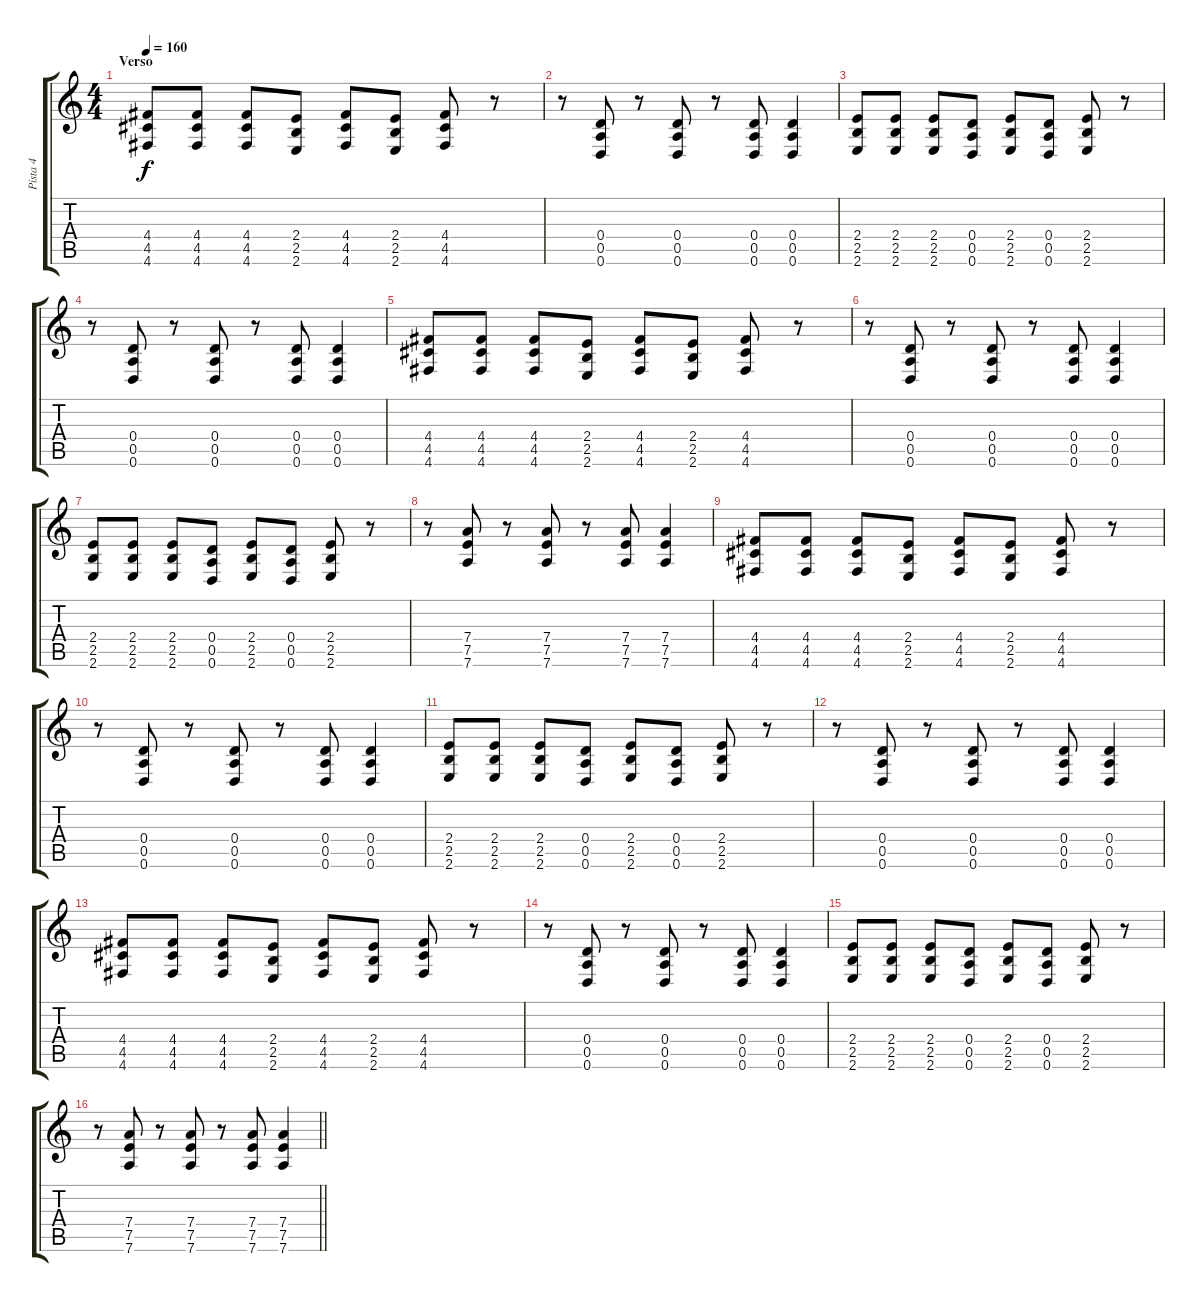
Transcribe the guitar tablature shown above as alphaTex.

\track ("Pista 4" "Pista 4") {instrument distortionguitar}
\staff {score tabs}
\tuning (E4 B3 G3 D3 A2 D2) {hide}
\ts (4 4)
\section ("" "Verso")
\tempo 160
\clef g2
\ks c
(4.4 4.5 4.6).8{dy f} (4.4 4.5 4.6).8 (4.4 4.5 4.6).8 (2.4 2.5 2.6).8 (4.4 4.5 4.6).8 (2.4 2.5 2.6).8 (4.4 4.5 4.6).8 r.8 |
r.8 (0.4 0.5 0.6).8 r.8 (0.4 0.5 0.6).8 r.8 (0.4 0.5 0.6).8 (0.4 0.5 0.6).4 |
(2.4 2.5 2.6).8 (2.4 2.5 2.6).8 (2.4 2.5 2.6).8 (0.4 0.5 0.6).8 (2.4 2.5 2.6).8 (0.4 0.5 0.6).8 (2.4 2.5 2.6).8 r.8 |
r.8 (0.4 0.5 0.6).8 r.8 (0.4 0.5 0.6).8 r.8 (0.4 0.5 0.6).8 (0.4 0.5 0.6).4 |
(4.4 4.5 4.6).8 (4.4 4.5 4.6).8 (4.4 4.5 4.6).8 (2.4 2.5 2.6).8 (4.4 4.5 4.6).8 (2.4 2.5 2.6).8 (4.4 4.5 4.6).8 r.8 |
r.8 (0.4 0.5 0.6).8 r.8 (0.4 0.5 0.6).8 r.8 (0.4 0.5 0.6).8 (0.4 0.5 0.6).4 |
(2.4 2.5 2.6).8 (2.4 2.5 2.6).8 (2.4 2.5 2.6).8 (0.4 0.5 0.6).8 (2.4 2.5 2.6).8 (0.4 0.5 0.6).8 (2.4 2.5 2.6).8 r.8 |
r.8 (7.4 7.5 7.6).8 r.8 (7.4 7.5 7.6).8 r.8 (7.4 7.5 7.6).8 (7.4 7.5 7.6).4 |
(4.4 4.5 4.6).8 (4.4 4.5 4.6).8 (4.4 4.5 4.6).8 (2.4 2.5 2.6).8 (4.4 4.5 4.6).8 (2.4 2.5 2.6).8 (4.4 4.5 4.6).8 r.8 |
r.8 (0.4 0.5 0.6).8 r.8 (0.4 0.5 0.6).8 r.8 (0.4 0.5 0.6).8 (0.4 0.5 0.6).4 |
(2.4 2.5 2.6).8 (2.4 2.5 2.6).8 (2.4 2.5 2.6).8 (0.4 0.5 0.6).8 (2.4 2.5 2.6).8 (0.4 0.5 0.6).8 (2.4 2.5 2.6).8 r.8 |
r.8 (0.4 0.5 0.6).8 r.8 (0.4 0.5 0.6).8 r.8 (0.4 0.5 0.6).8 (0.4 0.5 0.6).4 |
(4.4 4.5 4.6).8 (4.4 4.5 4.6).8 (4.4 4.5 4.6).8 (2.4 2.5 2.6).8 (4.4 4.5 4.6).8 (2.4 2.5 2.6).8 (4.4 4.5 4.6).8 r.8 |
r.8 (0.4 0.5 0.6).8 r.8 (0.4 0.5 0.6).8 r.8 (0.4 0.5 0.6).8 (0.4 0.5 0.6).4 |
(2.4 2.5 2.6).8 (2.4 2.5 2.6).8 (2.4 2.5 2.6).8 (0.4 0.5 0.6).8 (2.4 2.5 2.6).8 (0.4 0.5 0.6).8 (2.4 2.5 2.6).8 r.8 |
\barLineRight lightlight
r.8 (7.4 7.5 7.6).8 r.8 (7.4 7.5 7.6).8 r.8 (7.4 7.5 7.6).8 (7.4 7.5 7.6).4
